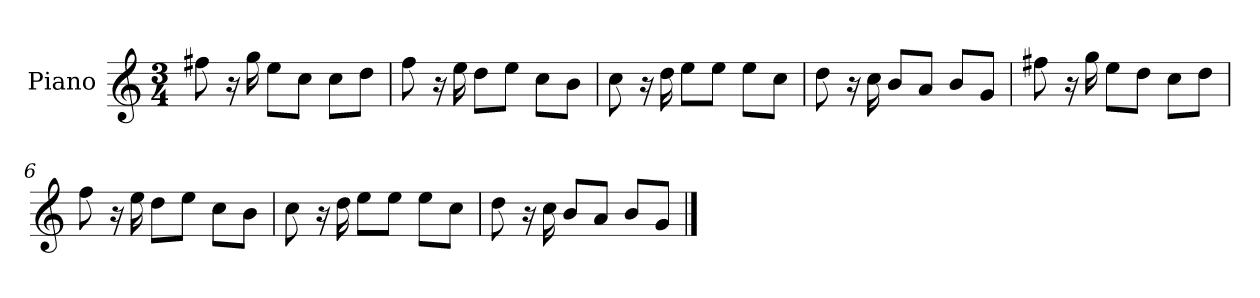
**kern
*part1
*staff1
*I"Piano
*I'P-no
*clefG2
*k[]
*M3/4
*MM94
=1
8ff#X\
16r
16gg\
8ee\L
8cc\J
8cc\L
8dd\J
=2
8ff\
16r
16ee\
8dd\L
8ee\J
8cc\L
8b\J
=3
8cc\
16r
16dd\
8ee\L
8ee\J
8ee\L
8cc\J
=4
8dd\
16r
16cc\
8b/L
8a/J
8b/L
8g/J
=5
8ff#X\
16r
16gg\
8ee\L
8dd\J
8cc\L
8dd\J
!!LO:LB:g=z
=6
8ff\
16r
16ee\
8dd\L
8ee\J
8cc\L
8b\J
=7
8cc\
16r
16dd\
8ee\L
8ee\J
8ee\L
8cc\J
=8
8dd\
16r
16cc\
8b/L
8a/J
8b/L
8g/J
==
*-
